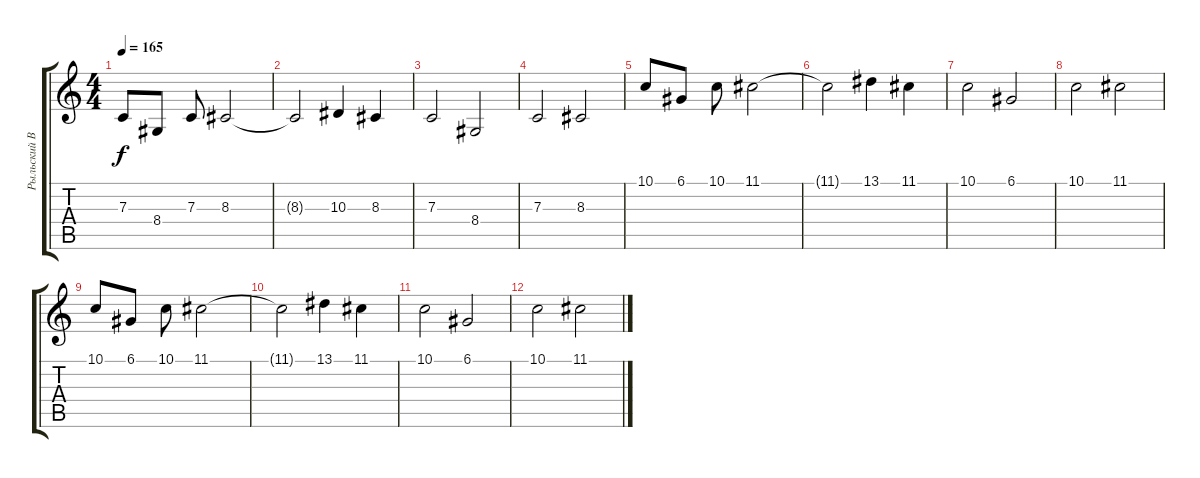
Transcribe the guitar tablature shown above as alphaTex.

\track ("Рыльский Владислав" "Рыльский В") {instrument lead2sawtooth}
\staff {score tabs}
\tuning (D4 A3 F3 C3 G2 C2) {hide}
\ts (4 4)
\tempo 165
\clef g2
\ks c
7.3.8{dy f} 8.4.8 7.3.8 8.3.2 |
8.3{t}.2 10.3.4 8.3.4 |
7.3.2 8.4.2 |
7.3.2 8.3.2 |
10.1.8 6.1.8 10.1.8 11.1.2 |
11.1{t}.2 13.1.4 11.1.4 |
10.1.2 6.1.2 |
10.1.2 11.1.2 |
10.1.8 6.1.8 10.1.8 11.1.2 |
11.1{t}.2 13.1.4 11.1.4 |
10.1.2 6.1.2 |
10.1.2 11.1.2
